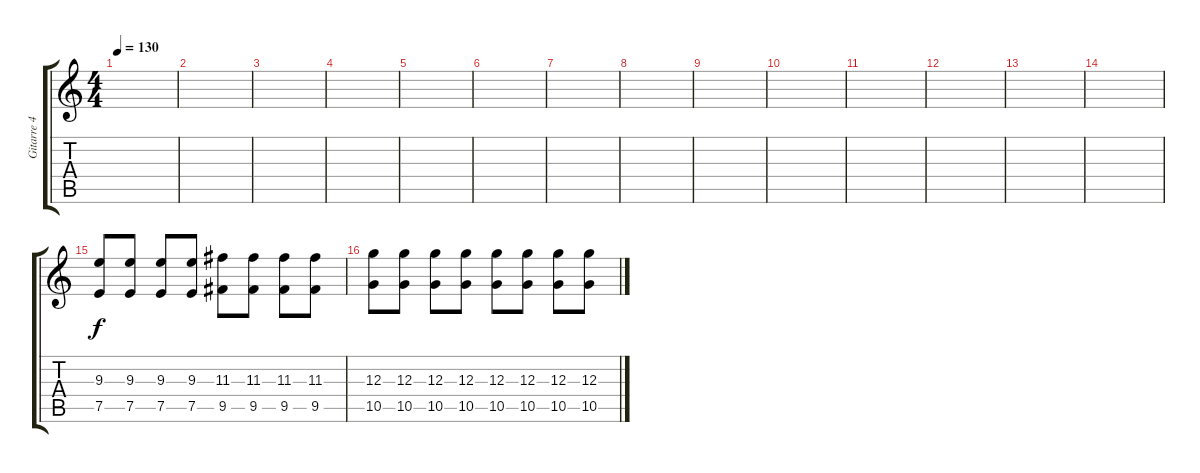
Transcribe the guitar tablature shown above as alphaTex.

\track ("Gitarre 4" "Gitarre 4") {instrument distortionguitar}
\staff {score tabs}
\tuning (E4 B3 G3 D3 A2 E2) {hide}
\ts (4 4)
\tempo 130
\clef g2
\ks c
|
|
|
|
|
|
|
|
|
|
|
|
|
|
(9.3 7.5).8 (9.3 7.5).8 (9.3 7.5).8 (9.3 7.5).8 (11.3 9.5).8 (11.3 9.5).8 (11.3 9.5).8 (11.3 9.5).8 |
(12.3 10.5).8 (12.3 10.5).8 (12.3 10.5).8 (12.3 10.5).8 (12.3 10.5).8 (12.3 10.5).8 (12.3 10.5).8 (12.3 10.5).8
